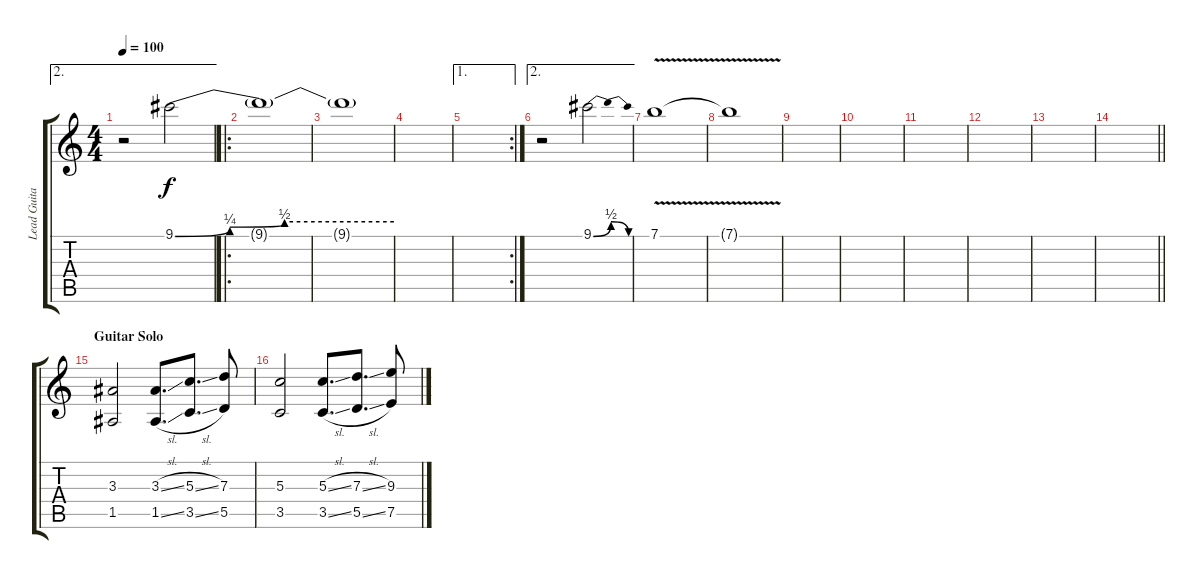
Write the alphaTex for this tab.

\track ("Lead Guitar 1" "Lead Guita") {instrument distortionguitar}
\staff {score tabs}
\tuning (E4 B3 G3 D3 A2 E2) {hide}
\ae 2
\ts (4 4)
\tempo 100
\clef g2
\ks c
r.2{dy f} 9.1{be (custom 0 0 15 1 30 2 60 2)}.2 |
\ro
9.1{t}.1 |
9.1{t}.1 |
|
\ae 1
\rc 2
|
\ae 2
r.2 9.1{be (bendrelease 0 0 10 2 36 2 60 0)}.2 |
7.1{v}.1 |
7.1{t}.1 |
|
|
|
|
|
\barLineRight lightlight
|
\section ("" "Guitar Solo")
(3.3 1.5).2 (3.3{sl} 1.5{sl}).8{d} (5.3{sl} 3.5{sl}).8{d} (7.3 5.5).8 |
(5.3 3.5).2 (5.3{sl} 3.5{sl}).8{d} (7.3{sl} 5.5{sl}).8{d} (9.3 7.5).8
